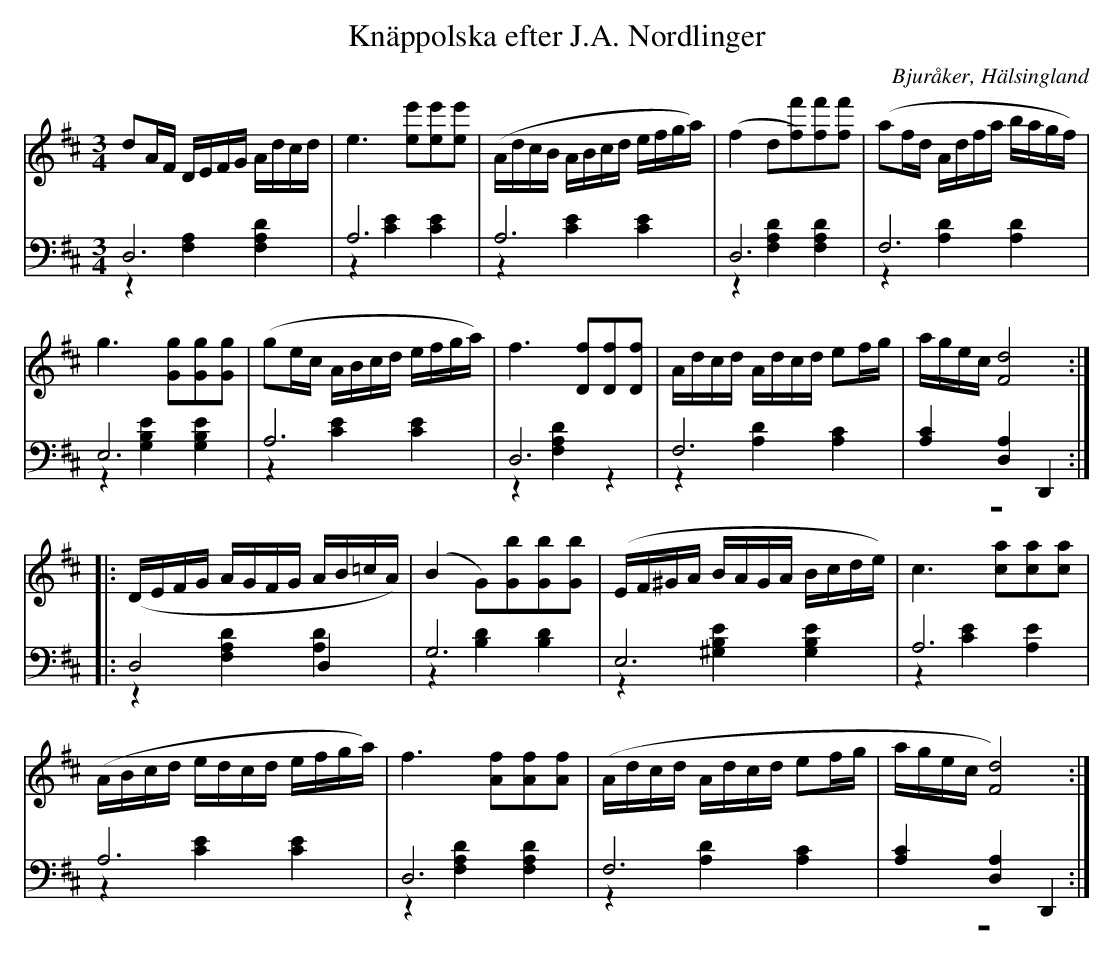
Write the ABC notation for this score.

X:1
T: Knäppolska efter J.A. Nordlinger
O: Bjuråker, Hälsingland
M: 3/4
L: 1/16
K: D
V:1
V:2
V:3 merge
V:1
d2AF DEFG Adcd|e6 !pizz.![e2e'2][e2e'2][e2e'2]|(AdcB ABcd efga)|(f4 d2[f2)f'2][f2f'2][f2f'2]|(a2fd Adfa bagf)|
g6 [G2g2][G2g2][G2g2]|(g2ec ABcd efga)|f6 [D2f2][D2f2][D2f2]|Adcd Adcd e2fg|agec [F8d8]:|
|:(DEFG AGFG AB=cA)|(B4 G2)[G2b2][G2b2][G2b2]|(EF^GA BAGA Bcde)|c6 [c2a2][c2a2][c2a2]|
(ABcd edcd efga)|f6 [A2f2][A2f2][A2f2]|(Adcd Adcd e2fg|agec [F8d8]):|
V:2 clef=bass
D,12 |A,12|A,12|D,12|F,12|
E,12|A,12|D,12|F,12|[A,4C4] [D,4A,4] D,,4:|
|:D,8 D,4 |G,12|E,12|A,12|
A,12|D,12|F,12|[A,4C4] [D,4A,4] D,,4:|
V:3 clef=bass
z4 [F,4A,4] [F,4A,4D4]|z4 [C4E4] [C4E4]|z4 [C4E4] [C4E4]|z4 [F,4A,4D4] [F,4A,4D4]|z4 [A,4D4] [A,4D4]|
z4 [G,4B,4E4] [G,4B,4E4]|z4 [C4E4] [C4E4]|z4 [F,4A,4D4] z4|z4 [A,4D4] [A,4C4]|z12:|
|:z4 [F,4A,4D4] [A,4D4] |z4 [B,4D4] [B,4D4]|z4 [^G,4B,4E4] [G,4B,4E4]|z4 [C4E4] [A,4E4]|
z4 [C4E4] [C4E4]|z4 [F,4A,4D4] [F,4A,4D4]|z4 [A,4D4] [A,4C4]|z12:|
